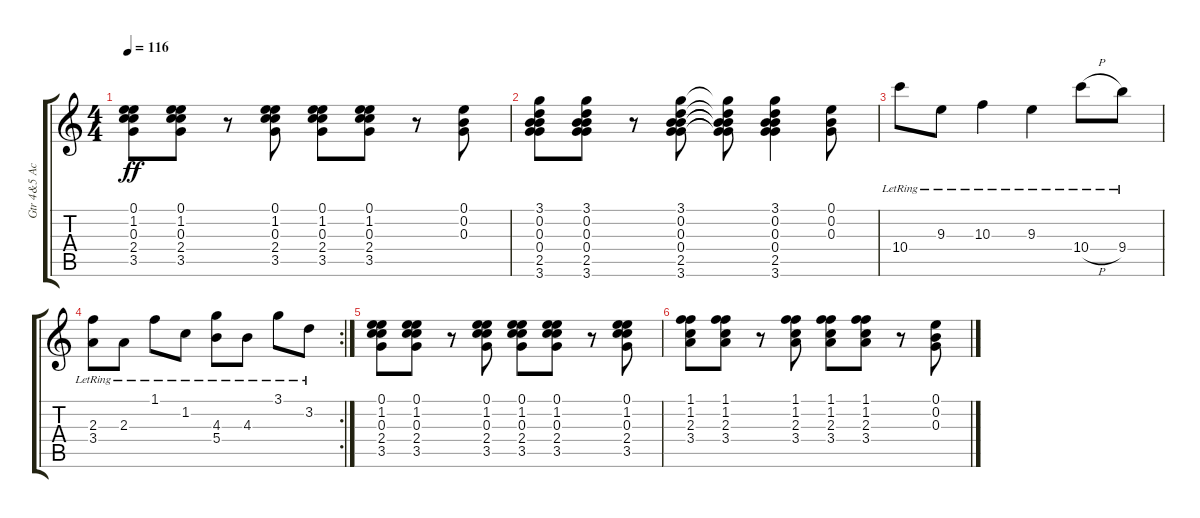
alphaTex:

\track ("Gtr 4&5 Acoustic (Steel) 12 String" "Gtr 4&5 Ac") {instrument acousticguitarsteel}
\staff {score tabs}
\tuning (E4 B3 G3 D4 A3 E3) {hide}
\ts (4 4)
\tempo 116
\clef g2
\ks c
(0.1 1.2 0.3 2.4 3.5).8{dy ff} (0.1 1.2 0.3 2.4 3.5).8 r.8 (0.1 1.2 0.3 2.4 3.5).8 (0.1 1.2 0.3 2.4 3.5).8 (0.1 1.2 0.3 2.4 3.5).8 r.8 (0.1 0.2 0.3).8 |
(3.1 0.2 0.3 0.4 2.5 3.6).8 (3.1 0.2 0.3 0.4 2.5 3.6).8 r.8 (3.1 0.2 0.3 0.4 2.5 3.6).8 (3.1{t} 0.2{t} 0.3{t} 0.4{t} 2.5{t} 3.6{t}).8 (3.1 0.2 0.3 0.4 2.5 3.6).4 (0.1 0.2 0.3).8 |
10.4{lr}.8 9.3{lr}.8 10.3{lr}.4 9.3{lr}.4 10.4{h lr}.8 9.4{lr}.8 |
\rc 2
(2.3{lr} 3.4{lr}).8 2.3{lr}.8 1.1{lr}.8 1.2{lr}.8 (4.3{lr} 5.4{lr}).8 4.3{lr}.8 3.1{lr}.8 3.2{lr}.8 |
(0.1 1.2 0.3 2.4 3.5).8 (0.1 1.2 0.3 2.4 3.5).8 r.8 (0.1 1.2 0.3 2.4 3.5).8 (0.1 1.2 0.3 2.4 3.5).8 (0.1 1.2 0.3 2.4 3.5).8 r.8 (0.1 1.2 0.3 2.4 3.5).8 |
(1.1 1.2 2.3 3.4).8 (1.1 1.2 2.3 3.4).8 r.8 (1.1 1.2 2.3 3.4).8 (1.1 1.2 2.3 3.4).8 (1.1 1.2 2.3 3.4).8 r.8 (0.1 0.2 0.3).8
